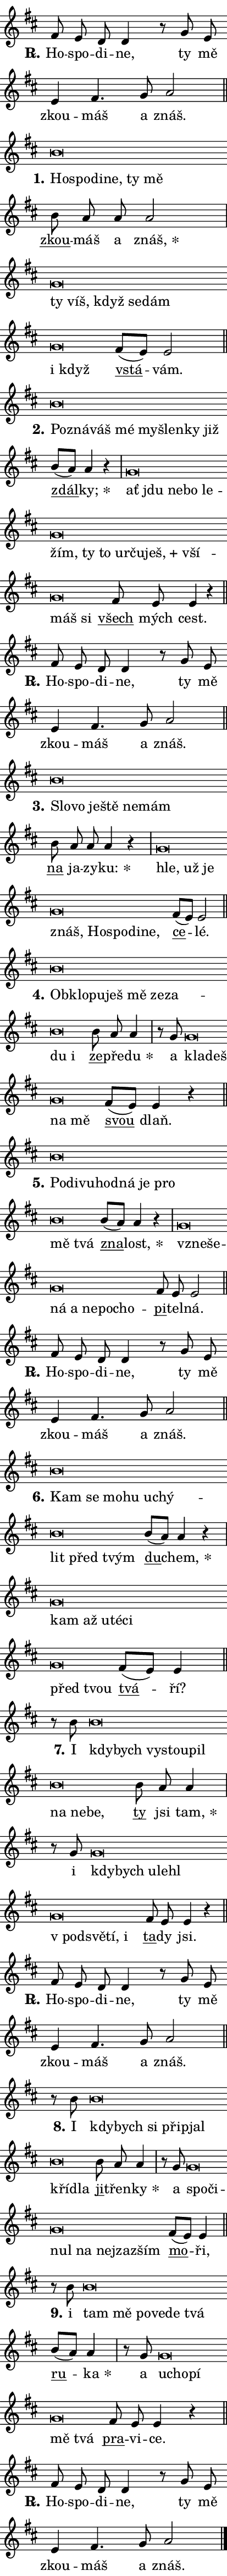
\version "2.24.0"
\header { tagline = "" }
\paper {
  indent = 0\cm
  top-margin = 0\cm
  right-margin = 0\cm
  bottom-margin = 0\cm
  left-margin = 0\cm
  paper-width = 7\cm
  page-breaking = #ly:one-page-breaking
  system-system-spacing.basic-distance = #11
  score-system-spacing.basic-distance = #11
  ragged-last = ##f
}


%% Author: Thomas Morley
%% https://lists.gnu.org/archive/html/lilypond-user/2020-05/msg00002.html
#(define (line-position grob)
"Returns position of @var[grob} in current system:
   @code{'start}, if at first time-step
   @code{'end}, if at last time-step
   @code{'middle} otherwise
"
  (let* ((col (ly:item-get-column grob))
         (ln (ly:grob-object col 'left-neighbor))
         (rn (ly:grob-object col 'right-neighbor))
         (col-to-check-left (if (ly:grob? ln) ln col))
         (col-to-check-right (if (ly:grob? rn) rn col))
         (break-dir-left
           (and
             (ly:grob-property col-to-check-left 'non-musical #f)
             (ly:item-break-dir col-to-check-left)))
         (break-dir-right
           (and
             (ly:grob-property col-to-check-right 'non-musical #f)
             (ly:item-break-dir col-to-check-right))))
        (cond ((eqv? 1 break-dir-left) 'start)
              ((eqv? -1 break-dir-right) 'end)
              (else 'middle))))

#(define (tranparent-at-line-position vctor)
  (lambda (grob)
  "Relying on @code{line-position} select the relevant enry from @var{vctor}.
Used to determine transparency,"
    (case (line-position grob)
      ((end) (not (vector-ref vctor 0)))
      ((middle) (not (vector-ref vctor 1)))
      ((start) (not (vector-ref vctor 2))))))

noteHeadBreakVisibility =
#(define-music-function (break-visibility)(vector?)
"Makes @code{NoteHead}s transparent relying on @var{break-visibility}"
#{
  \override NoteHead.transparent =
    #(tranparent-at-line-position break-visibility)
#})

#(define delete-ledgers-for-transparent-note-heads
  (lambda (grob)
    "Reads whether a @code{NoteHead} is transparent.
If so this @code{NoteHead} is removed from @code{'note-heads} from
@var{grob}, which is supposed to be @code{LedgerLineSpanner}.
As a result ledgers are not printed for this @code{NoteHead}"
    (let* ((nhds-array (ly:grob-object grob 'note-heads))
           (nhds-list
             (if (ly:grob-array? nhds-array)
                 (ly:grob-array->list nhds-array)
                 '()))
           ;; Relies on the transparent-property being done before
           ;; Staff.LedgerLineSpanner.after-line-breaking is executed.
           ;; This is fragile ...
           (to-keep
             (remove
               (lambda (nhd)
                 (ly:grob-property nhd 'transparent #f))
               nhds-list)))
      ;; TODO find a better method to iterate over grob-arrays, similiar
      ;; to filter/remove etc for lists
      ;; For now rebuilt from scratch
      (set! (ly:grob-object grob 'note-heads)  '())
      (for-each
        (lambda (nhd)
          (ly:pointer-group-interface::add-grob grob 'note-heads nhd))
        to-keep))))

hideNotes = {
  \noteHeadBreakVisibility #begin-of-line-visible
}
unHideNotes = {
  \noteHeadBreakVisibility #all-visible
}

% work-around for resetting accidentals
% https://lilypond.org/doc/v2.23/Documentation/notation/displaying-rhythms#unmetered-music
cadenzaMeasure = {
  \cadenzaOff
  \partial 1024 s1024
  \cadenzaOn
}

#(define-markup-command (accent layout props text) (markup?)
  "Underline accented syllable"
  (interpret-markup layout props
    #{\markup \override #'(offset . 4.3) \underline { #text }#}))

responsum = \markup \concat {
  "R" \hspace #-1.05 \path #0.1 #'((moveto 0 0.07) (lineto 0.9 0.8)) \hspace #0.05 "."
}

\layout {
    \context {
        \Staff
        \remove "Time_signature_engraver"
        \override LedgerLineSpanner.after-line-breaking = #delete-ledgers-for-transparent-note-heads
    }
    \context {
        \Voice {
            \override NoteHead.output-attributes = #'((class . "notehead"))
            \override Hairpin.height = #0.55
        }
    }
    \context {
        \Lyrics {
            \override StanzaNumber.output-attributes = #'((class . "stanzanumber"))
            \override LyricSpace.minimum-distance = #0.9
            \override LyricText.font-name = #"TeX Gyre Schola"
            \override LyricText.font-size = 1
            \override StanzaNumber.font-name = #"TeX Gyre Schola Bold"
            \override StanzaNumber.font-size = 1
        }
    }
}

% magnetic-lyrics.ily
%
%   written by
%     Jean Abou Samra <jean@abou-samra.fr>
%     Werner Lemberg <wl@gnu.org>
%
%   adapted by
%     Jiri Hon <jiri.hon@gmail.com>
%
% Version 2022-Apr-15

% https://www.mail-archive.com/lilypond-user@gnu.org/msg149350.html

#(define (Left_hyphen_pointer_engraver context)
   "Collect syllable-hyphen-syllable occurrences in lyrics and store
them in properties.  This engraver only looks to the left.  For
example, if the lyrics input is @code{foo -- bar}, it does the
following.

@itemize @bullet
@item
Set the @code{text} property of the @code{LyricHyphen} grob between
@q{foo} and @q{bar} to @code{foo}.

@item
Set the @code{left-hyphen} property of the @code{LyricText} grob with
text @q{foo} to the @code{LyricHyphen} grob between @q{foo} and
@q{bar}.
@end itemize

Use this auxiliary engraver in combination with the
@code{lyric-@/text::@/apply-@/magnetic-@/offset!} hook."
   (let ((hyphen #f)
         (text #f))
     (make-engraver
      (acknowledgers
       ((lyric-syllable-interface engraver grob source-engraver)
        (set! text grob)))
      (end-acknowledgers
       ((lyric-hyphen-interface engraver grob source-engraver)
        ;(when (not (grob::has-interface grob 'lyric-space-interface))
          (set! hyphen grob)));)
      ((stop-translation-timestep engraver)
       (when (and text hyphen)
         (ly:grob-set-object! text 'left-hyphen hyphen))
       (set! text #f)
       (set! hyphen #f)))))

#(define (lyric-text::apply-magnetic-offset! grob)
   "If the space between two syllables is less than the value in
property @code{LyricText@/.details@/.squash-threshold}, move the right
syllable to the left so that it gets concatenated with the left
syllable.

Use this function as a hook for
@code{LyricText@/.after-@/line-@/breaking} if the
@code{Left_@/hyphen_@/pointer_@/engraver} is active."
   (let ((hyphen (ly:grob-object grob 'left-hyphen #f)))
     (when hyphen
       (let ((left-text (ly:spanner-bound hyphen LEFT)))
         (when (grob::has-interface left-text 'lyric-syllable-interface)
           (let* ((common (ly:grob-common-refpoint grob left-text X))
                  (this-x-ext (ly:grob-extent grob common X))
                  (left-x-ext
                   (begin
                     ;; Trigger magnetism for left-text.
                     (ly:grob-property left-text 'after-line-breaking)
                     (ly:grob-extent left-text common X)))
                  ;; `delta` is the gap width between two syllables.
                  (delta (- (interval-start this-x-ext)
                            (interval-end left-x-ext)))
                  (details (ly:grob-property grob 'details))
                  (threshold (assoc-get 'squash-threshold details 0.2)))
             (when (< delta threshold)
               (let* (;; We have to manipulate the input text so that
                      ;; ligatures crossing syllable boundaries are not
                      ;; disabled.  For languages based on the Latin
                      ;; script this is essentially a beautification.
                      ;; However, for non-Western scripts it can be a
                      ;; necessity.
                      (lt (ly:grob-property left-text 'text))
                      (rt (ly:grob-property grob 'text))
                      (is-space (grob::has-interface hyphen 'lyric-space-interface))
                      (space (if is-space " " ""))
                      (space-markup (grob-interpret-markup grob " "))
                      (space-size (interval-length (ly:stencil-extent space-markup X)))
                      (extra-delta (if is-space space-size 0))
                      ;; Append new syllable.
                      (ltrt-space (if (and (string? lt) (string? rt))
                                (string-append lt space rt)
                                (make-concat-markup (list lt space rt))))
                      ;; Right-align `ltrt` to the right side.
                      (ltrt-space-markup (grob-interpret-markup
                               grob
                               (make-translate-markup
                                (cons (interval-length this-x-ext) 0)
                                (make-right-align-markup ltrt-space)))))
                 (begin
                   ;; Don't print `left-text`.
                   (ly:grob-set-property! left-text 'stencil #f)
                   ;; Set text and stencil (which holds all collected
                   ;; syllables so far) and shift it to the left.
                   (ly:grob-set-property! grob 'text ltrt-space)
                   (ly:grob-set-property! grob 'stencil ltrt-space-markup)
                   (ly:grob-translate-axis! grob (- (- delta extra-delta)) X))))))))))


#(define (lyric-hyphen::displace-bounds-first grob)
   ;; Make very sure this callback isn't triggered too early.
   (let ((left (ly:spanner-bound grob LEFT))
         (right (ly:spanner-bound grob RIGHT)))
     (ly:grob-property left 'after-line-breaking)
     (ly:grob-property right 'after-line-breaking)
     (ly:lyric-hyphen::print grob)))

squashThreshold = #0.4

\layout {
  \context {
    \Lyrics
    \consists #Left_hyphen_pointer_engraver
    \override LyricText.after-line-breaking =
      #lyric-text::apply-magnetic-offset!
    \override LyricHyphen.stencil = #lyric-hyphen::displace-bounds-first
    \override LyricText.details.squash-threshold = \squashThreshold
    \override LyricHyphen.minimum-distance = 0
    \override LyricHyphen.minimum-length = \squashThreshold
  }
}

squash = \override LyricText.details.squash-threshold = 9999
unSquash = \override LyricText.details.squash-threshold = \squashThreshold

left = \override LyricText.self-alignment-X = #LEFT
unLeft = \revert LyricText.self-alignment-X

starOffset = #(lambda (grob) 
                (let ((x_offset (ly:self-alignment-interface::aligned-on-x-parent grob)))
                  (if (= x_offset 0) 0 (+ x_offset 1.2))))

star = #(define-music-function (syllable)(string?)
"Append star separator at the end of a syllable"
#{
  \once \override LyricText.X-offset = #starOffset
  \lyricmode { \markup {
    #syllable
    \override #'((font-name . "TeX Gyre Schola Bold")) \hspace #0.2 \lower #0.65 \larger "*"
  } }
#})

starAccent = #(define-music-function (syllable)(string?)
"Append star separator at the end of a syllable and make accent"
#{
  \once \override LyricText.X-offset = #starOffset
  \lyricmode { \markup {
    \accent #syllable
    \override #'((font-name . "TeX Gyre Schola Bold")) \hspace #0.2 \lower #0.65 \larger "*"
  } }
#})

breath = #(define-music-function (syllable)(string?)
"Append breathing indicator at the end of a syllable"
#{
  \lyricmode { \markup { #syllable "+" } }
#})

optionalBreath = #(define-music-function (syllable)(string?)
"Append optional breathing indicator at the end of a syllable"
#{
  \lyricmode { \markup { #syllable "(+)" } }
#})


\score {
    <<
        \new Voice = "melody" { \cadenzaOn \key d \major \relative { fis'8 e d d4 r8 \bar "" g e \bar "" e4 fis4. g8 a2 \cadenzaMeasure \bar "||" \break } }
        \new Lyrics \lyricsto "melody" { \lyricmode { \set stanza = \responsum
Ho -- spo -- di -- ne, ty mě zkou -- máš a znáš. } }
    >>
    \layout {}
}

\score {
    <<
        \new Voice = "melody" { \cadenzaOn \key d \major \relative { b'\breve*1/16 \hideNotes \breve*1/16 \bar "" \breve*1/16 \bar "" \breve*1/16 \bar "" \breve*1/16 \breve*1/16 \bar "" \unHideNotes \bar "" b8 a a a2 \cadenzaMeasure \bar "|" g\breve*1/16 \hideNotes \breve*1/16 \bar "" \breve*1/16 \bar "" \breve*1/16 \bar "" \breve*1/16 \bar "" \breve*1/16 \breve*1/16 \bar "" \unHideNotes \bar "" fis8[( e)] e2 \cadenzaMeasure \bar "||" \break } }
        \new Lyrics \lyricsto "melody" { \lyricmode { \set stanza = "1."
\left Ho -- \squash spo -- di -- ne, ty mě \unLeft \unSquash \markup \accent zkou -- máš a \star znáš, \left ty \squash víš, když se -- dám i když \unLeft \unSquash \markup \accent vstá -- vám. } }
    >>
    \layout {}
}

\score {
    <<
        \new Voice = "melody" { \cadenzaOn \key d \major \relative { b'\breve*1/16 \hideNotes \breve*1/16 \bar "" \breve*1/16 \bar "" \breve*1/16 \bar "" \breve*1/16 \bar "" \breve*1/16 \bar "" \breve*1/16 \breve*1/16 \bar "" \unHideNotes \bar "" b8[( a)] a4 r \cadenzaMeasure \bar "|" g\breve*1/16 \hideNotes \breve*1/16 \bar "" \breve*1/16 \bar "" \breve*1/16 \bar "" \breve*1/16 \bar "" \breve*1/16 \bar "" \breve*1/16 \bar "" \breve*1/16 \bar "" \breve*1/16 \bar "" \breve*1/16 \bar "" \breve*1/16 \bar "" \breve*1/16 \bar "" \breve*1/16 \breve*1/16 \bar "" \unHideNotes \bar "" fis8 e e4 r \cadenzaMeasure \bar "||" \break } }
        \new Lyrics \lyricsto "melody" { \lyricmode { \set stanza = "2."
\left Po -- \squash zná -- váš mé my -- šlen -- ky již \unLeft \unSquash \markup \accent zdál -- \star ky; \left ať \squash jdu ne -- bo le -- žím, ty to ur -- ču -- \breath "ješ," vší -- máš si \unLeft \unSquash \markup \accent všech mých cest. } }
    >>
    \layout {}
}

\score {
    <<
        \new Voice = "melody" { \cadenzaOn \key d \major \relative { fis'8 e d d4 r8 \bar "" g e \bar "" e4 fis4. g8 a2 \cadenzaMeasure \bar "||" \break } }
        \new Lyrics \lyricsto "melody" { \lyricmode { \set stanza = \responsum
Ho -- spo -- di -- ne, ty mě zkou -- máš a znáš. } }
    >>
    \layout {}
}

\score {
    <<
        \new Voice = "melody" { \cadenzaOn \key d \major \relative { b'\breve*1/16 \hideNotes \breve*1/16 \bar "" \breve*1/16 \bar "" \breve*1/16 \bar "" \breve*1/16 \breve*1/16 \bar "" \unHideNotes \bar "" b8 a a a4 r \cadenzaMeasure \bar "|" g\breve*1/16 \hideNotes \breve*1/16 \bar "" \breve*1/16 \bar "" \breve*1/16 \bar "" \breve*1/16 \bar "" \breve*1/16 \bar "" \breve*1/16 \breve*1/16 \bar "" \unHideNotes \bar "" fis8[( e)] e2 \cadenzaMeasure \bar "||" \break } }
        \new Lyrics \lyricsto "melody" { \lyricmode { \set stanza = "3."
\left Slo -- \squash vo je -- ště ne -- mám \unLeft \unSquash \markup \accent na ja -- zy -- \star ku: \left hle, \squash už je znáš, Ho -- spo -- di -- ne, \unLeft \unSquash \markup \accent ce -- lé. } }
    >>
    \layout {}
}

\score {
    <<
        \new Voice = "melody" { \cadenzaOn \key d \major \relative { b'\breve*1/16 \hideNotes \breve*1/16 \bar "" \breve*1/16 \bar "" \breve*1/16 \bar "" \breve*1/16 \bar "" \breve*1/16 \bar "" \breve*1/16 \bar "" \breve*1/16 \breve*1/16 \bar "" \unHideNotes \bar "" b8 a a4 \cadenzaMeasure \bar "|" r8 g8 g\breve*1/16 \hideNotes \breve*1/16 \bar "" \breve*1/16 \breve*1/16 \bar "" \unHideNotes \bar "" fis8[( e)] e4 r \cadenzaMeasure \bar "||" \break } }
        \new Lyrics \lyricsto "melody" { \lyricmode { \set stanza = "4."
\left Ob -- \squash klo -- pu -- ješ mě ze -- za -- du i \unLeft \unSquash \markup \accent ze -- pře -- \star du a \left kla -- \squash deš na mě \unLeft \unSquash \markup \accent svou dlaň. } }
    >>
    \layout {}
}

\score {
    <<
        \new Voice = "melody" { \cadenzaOn \key d \major \relative { b'\breve*1/16 \hideNotes \breve*1/16 \bar "" \breve*1/16 \bar "" \breve*1/16 \bar "" \breve*1/16 \bar "" \breve*1/16 \bar "" \breve*1/16 \bar "" \breve*1/16 \breve*1/16 \bar "" \unHideNotes \bar "" b8[( a)] a4 r \cadenzaMeasure \bar "|" g\breve*1/16 \hideNotes \breve*1/16 \bar "" \breve*1/16 \bar "" \breve*1/16 \bar "" \breve*1/16 \bar "" \breve*1/16 \breve*1/16 \bar "" \unHideNotes \bar "" fis8 e e2 \cadenzaMeasure \bar "||" \break } }
        \new Lyrics \lyricsto "melody" { \lyricmode { \set stanza = "5."
\left Po -- \squash di -- vu -- hod -- ná je pro mě tvá \unLeft \unSquash \markup \accent zna -- \star lost, \left vzne -- \squash še -- ná a ne -- po -- cho -- \unLeft \unSquash \markup \accent pi -- tel -- ná. } }
    >>
    \layout {}
}

\score {
    <<
        \new Voice = "melody" { \cadenzaOn \key d \major \relative { fis'8 e d d4 r8 \bar "" g e \bar "" e4 fis4. g8 a2 \cadenzaMeasure \bar "||" \break } }
        \new Lyrics \lyricsto "melody" { \lyricmode { \set stanza = \responsum
Ho -- spo -- di -- ne, ty mě zkou -- máš a znáš. } }
    >>
    \layout {}
}

\score {
    <<
        \new Voice = "melody" { \cadenzaOn \key d \major \relative { b'\breve*1/16 \hideNotes \breve*1/16 \bar "" \breve*1/16 \bar "" \breve*1/16 \bar "" \breve*1/16 \bar "" \breve*1/16 \bar "" \breve*1/16 \bar "" \breve*1/16 \breve*1/16 \bar "" \unHideNotes \bar "" b8[( a)] a4 r \cadenzaMeasure \bar "|" g\breve*1/16 \hideNotes \breve*1/16 \bar "" \breve*1/16 \bar "" \breve*1/16 \bar "" \breve*1/16 \bar "" \breve*1/16 \breve*1/16 \bar "" \unHideNotes \bar "" fis8[( e)] e4 \cadenzaMeasure \bar "||" \break } }
        \new Lyrics \lyricsto "melody" { \lyricmode { \set stanza = "6."
\left Kam \squash se mo -- hu u -- chý -- lit před tvým \unLeft \unSquash \markup \accent du -- \star chem, \left kam \squash až u -- té -- ci před tvou \unLeft \unSquash \markup \accent tvá -- ří? } }
    >>
    \layout {}
}

\score {
    <<
        \new Voice = "melody" { \cadenzaOn \key d \major \relative { r8 b'8 b\breve*1/16 \hideNotes \breve*1/16 \bar "" \breve*1/16 \bar "" \breve*1/16 \bar "" \breve*1/16 \bar "" \breve*1/16 \bar "" \breve*1/16 \breve*1/16 \bar "" \unHideNotes \bar "" b8 a a4 \cadenzaMeasure \bar "|" r8 g8 g\breve*1/16 \hideNotes \breve*1/16 \bar "" \breve*1/16 \bar "" \breve*1/16 \bar "" \breve*1/16 \bar "" \breve*1/16 \bar "" \breve*1/16 \bar "" \breve*1/16 \breve*1/16 \bar "" \unHideNotes \bar "" fis8 e e4 r \cadenzaMeasure \bar "||" \break } }
        \new Lyrics \lyricsto "melody" { \lyricmode { \set stanza = "7."
I \left kdy -- \squash bych vy -- stou -- pil na ne -- be, \unLeft \unSquash \markup \accent ty jsi \star tam, i \left kdy -- \squash bych u -- le -- hl "v pod" -- svě -- tí, i \unLeft \unSquash \markup \accent ta -- dy jsi. } }
    >>
    \layout {}
}

\score {
    <<
        \new Voice = "melody" { \cadenzaOn \key d \major \relative { fis'8 e d d4 r8 \bar "" g e \bar "" e4 fis4. g8 a2 \cadenzaMeasure \bar "||" \break } }
        \new Lyrics \lyricsto "melody" { \lyricmode { \set stanza = \responsum
Ho -- spo -- di -- ne, ty mě zkou -- máš a znáš. } }
    >>
    \layout {}
}

\score {
    <<
        \new Voice = "melody" { \cadenzaOn \key d \major \relative { r8 b'8 b\breve*1/16 \hideNotes \breve*1/16 \bar "" \breve*1/16 \bar "" \breve*1/16 \bar "" \breve*1/16 \bar "" \breve*1/16 \breve*1/16 \bar "" \unHideNotes \bar "" b8 a a4 \cadenzaMeasure \bar "|" r8 g8 g\breve*1/16 \hideNotes \breve*1/16 \bar "" \breve*1/16 \bar "" \breve*1/16 \bar "" \breve*1/16 \breve*1/16 \bar "" \unHideNotes \bar "" fis8[( e)] e4 \cadenzaMeasure \bar "||" \break } }
        \new Lyrics \lyricsto "melody" { \lyricmode { \set stanza = "8."
I \left kdy -- \squash bych si při -- pjal kří -- dla \unLeft \unSquash \markup \accent ji -- třen -- \star ky a \left spo -- \squash či -- nul na nej -- zazším \unLeft \unSquash \markup \accent mo -- ři, } }
    >>
    \layout {}
}

\score {
    <<
        \new Voice = "melody" { \cadenzaOn \key d \major \relative { r8 b'8 b\breve*1/16 \hideNotes \breve*1/16 \bar "" \breve*1/16 \bar "" \breve*1/16 \bar "" \breve*1/16 \breve*1/16 \bar "" \unHideNotes \bar "" b8[( a)] a4 \cadenzaMeasure \bar "|" r8 g8 g\breve*1/16 \hideNotes \breve*1/16 \bar "" \breve*1/16 \bar "" \breve*1/16 \breve*1/16 \bar "" \unHideNotes \bar "" fis8 e e4 r \cadenzaMeasure \bar "||" \break } }
        \new Lyrics \lyricsto "melody" { \lyricmode { \set stanza = "9."
i \left tam \squash mě po -- ve -- de tvá \unLeft \unSquash \markup \accent ru -- \star ka a \left u -- \squash cho -- pí mě tvá \unLeft \unSquash \markup \accent pra -- vi -- ce. } }
    >>
    \layout {}
}

\score {
    <<
        \new Voice = "melody" { \cadenzaOn \key d \major \relative { fis'8 e d d4 r8 \bar "" g e \bar "" e4 fis4. g8 a2 \cadenzaMeasure \bar "||" \break } \bar "|." }
        \new Lyrics \lyricsto "melody" { \lyricmode { \set stanza = \responsum
Ho -- spo -- di -- ne, ty mě zkou -- máš a znáš. } }
    >>
    \layout {}
}
